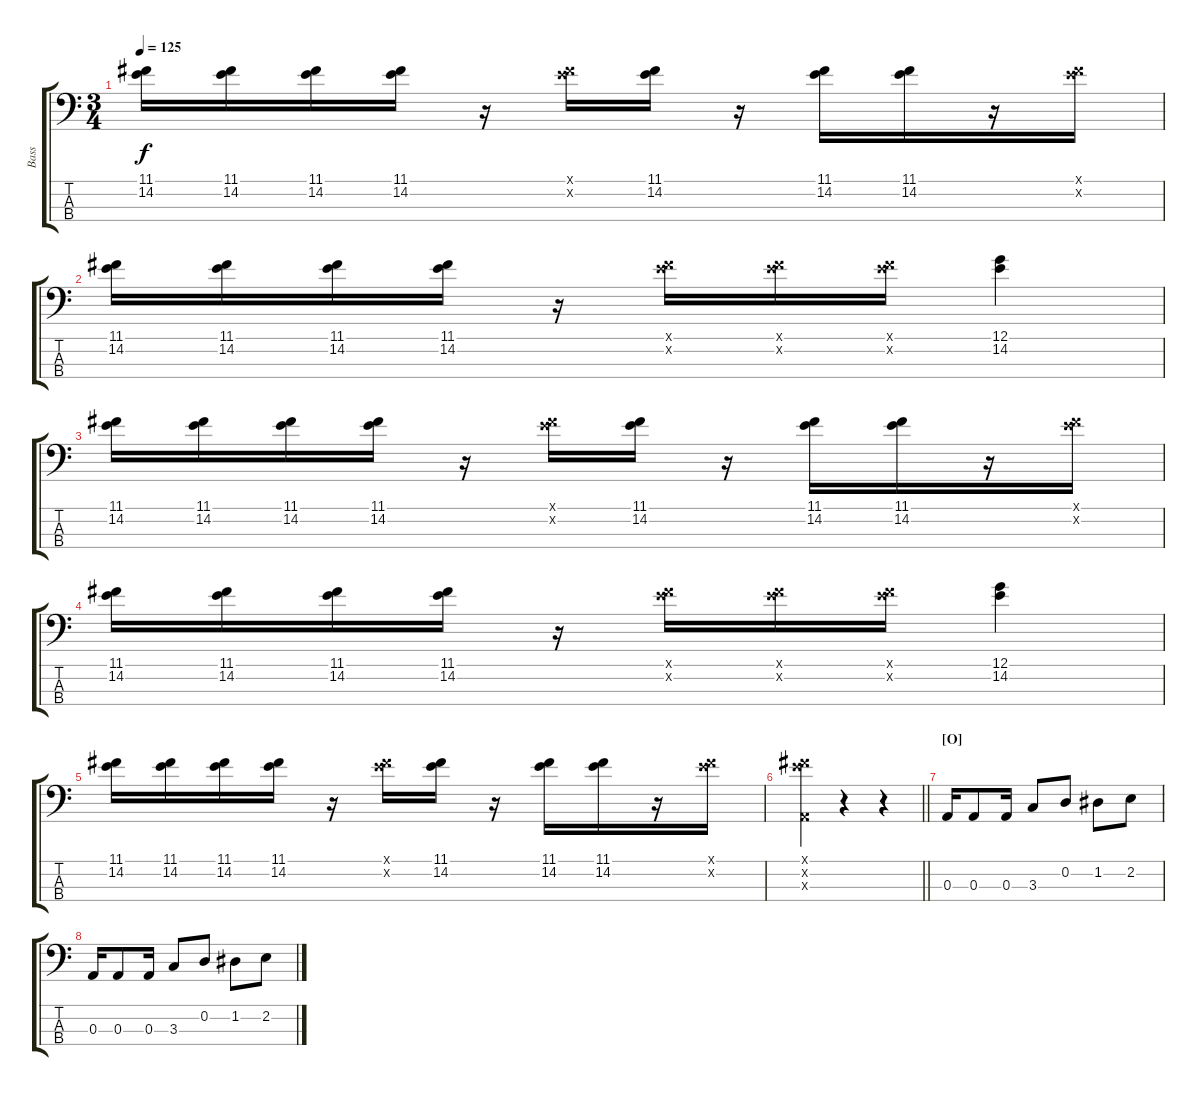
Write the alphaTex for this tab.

\track ("Bass" "Bass") {instrument electricbasspick}
\staff {score tabs}
\tuning (G2 D2 A1 E1) {hide}
\ts (3 4)
\tempo 125
\clef f4
\ks c
(11.1 14.2).16{dy f} (11.1 14.2).16 (11.1 14.2).16 (11.1 14.2).16 r.16 (11.1{x} 14.2{x}).16 (11.1 14.2).16 r.16 (11.1 14.2).16 (11.1 14.2).16 r.16 (11.1{x} 14.2{x}).16 |
(11.1 14.2).16 (11.1 14.2).16 (11.1 14.2).16 (11.1 14.2).16 r.16 (11.1{x} 14.2{x}).16 (11.1{x} 14.2{x}).16 (11.1{x} 14.2{x}).16 (12.1 14.2).4 |
(11.1 14.2).16 (11.1 14.2).16 (11.1 14.2).16 (11.1 14.2).16 r.16 (11.1{x} 14.2{x}).16 (11.1 14.2).16 r.16 (11.1 14.2).16 (11.1 14.2).16 r.16 (11.1{x} 14.2{x}).16 |
(11.1 14.2).16 (11.1 14.2).16 (11.1 14.2).16 (11.1 14.2).16 r.16 (11.1{x} 14.2{x}).16 (11.1{x} 14.2{x}).16 (11.1{x} 14.2{x}).16 (12.1 14.2).4 |
(11.1 14.2).16 (11.1 14.2).16 (11.1 14.2).16 (11.1 14.2).16 r.16 (11.1{x} 14.2{x}).16 (11.1 14.2).16 r.16 (11.1 14.2).16 (11.1 14.2).16 r.16 (11.1{x} 14.2{x}).16 |
\barLineRight lightlight
(11.1{x} 14.2{x} 0.3{x}).4 r.4 r.4 |
\section ("" "[O]")
0.3.16 0.3.8 0.3.16 3.3.8 0.2.8 1.2.8 2.2.8 |
0.3.16 0.3.8 0.3.16 3.3.8 0.2.8 1.2.8 2.2.8
